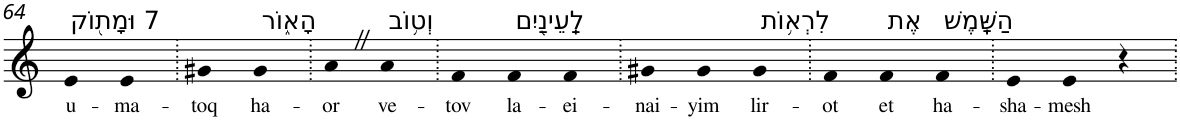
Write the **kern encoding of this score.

**kern	**text
*part1	*part1
*staff1	*staff1
*I"Piano	*
*I'Pno	*
!!LO:PB:g=z
*clefG2	*
*k[]	*
=64	=64
!LO:TX:a:t=7 וּמָת֖וֹק	!
!	!LO:LY:b
4e	u-
!	!LO:LY:b
4e	-ma-
=65.	=65.
!	!LO:LY:b
4g#X	-toq
!LO:TX:a:t=הָא֑וֹר	!
!	!LO:LY:b
4g#	ha-
=66.	=66.
!	!LO:LY:b
4aZ	-or
!LO:TX:a:t=וְט֥וֹב	!
!	!LO:LY:b
4a	ve-
=67.	=67.
!	!LO:LY:b
4f	-tov
!LO:TX:a:t=לַֽעֵינַ֖יִם	!
!	!LO:LY:b
4f	la-
!	!LO:LY:b
4f	-ei-
=68.	=68.
!	!LO:LY:b
4g#X	-nai-
!	!LO:LY:b
4g#	-yim
!LO:TX:a:t=לִרְא֥וֹת	!
!	!LO:LY:b
4g#	lir-
=69.	=69.
!	!LO:LY:b
4f	-ot
!LO:TX:a:t=אֶת	!
!	!LO:LY:b
4f	et
!LO:TX:a:t=הַשָּֽׁמֶשׁ	!
!	!LO:LY:b
4f	ha-
=70.	=70.
!	!LO:LY:b
4e	-sha-
!	!LO:LY:b
4e	-mesh
4r	.
=.	=.
*-	*-
